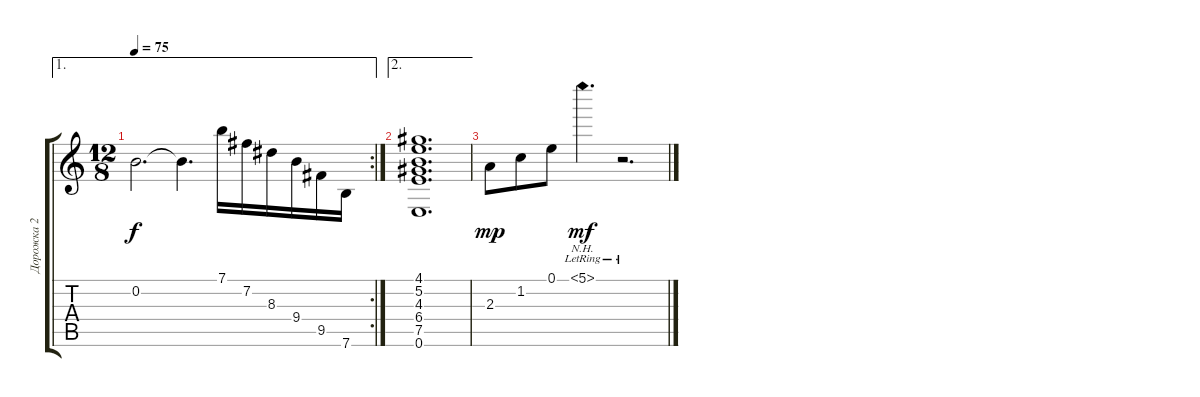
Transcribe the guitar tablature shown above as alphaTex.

\track ("Дорожка 2" "Дорожка 2") {instrument acousticguitarsteel}
\staff {score tabs}
\tuning (E4 B3 G3 D3 A2 E2) {hide}
\ae 1
\rc 2
\ts (12 8)
\tempo 75
\clef g2
\ks c
0.2.2{d dy f} 0.2{t}.4{d} 7.1.16 7.2.16 8.3.16 9.4.16 9.5.16 7.6.16 |
\ae 2
(4.1 5.2 4.3 6.4 7.5 0.6).1{d} |
2.3.8{dy mp} 1.2.8 0.1.8 5.1{nh lr}.4{d dy mf} r.2{d}
